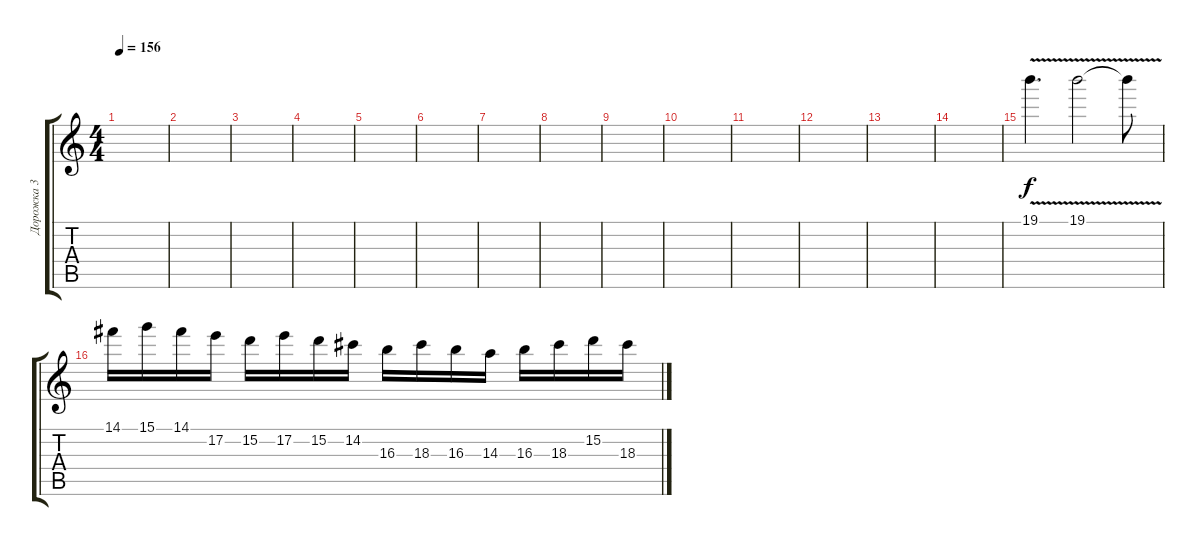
\track ("Дорожка 3" "Дорожка 3") {instrument distortionguitar}
\staff {score tabs}
\tuning (E4 B3 G3 D3 A2 E2) {hide}
\ts (4 4)
\tempo 156
\clef g2
\ks c
|
|
|
|
|
|
|
|
|
|
|
|
|
|
19.1{v}.4{d} 19.1{v}.2 19.1{t}.8 |
14.1.16 15.1.16 14.1.16 17.2.16 15.2.16 17.2.16 15.2.16 14.2.16 16.3.16 18.3.16 16.3.16 14.3.16 16.3.16 18.3.16 15.2.16 18.3.16
